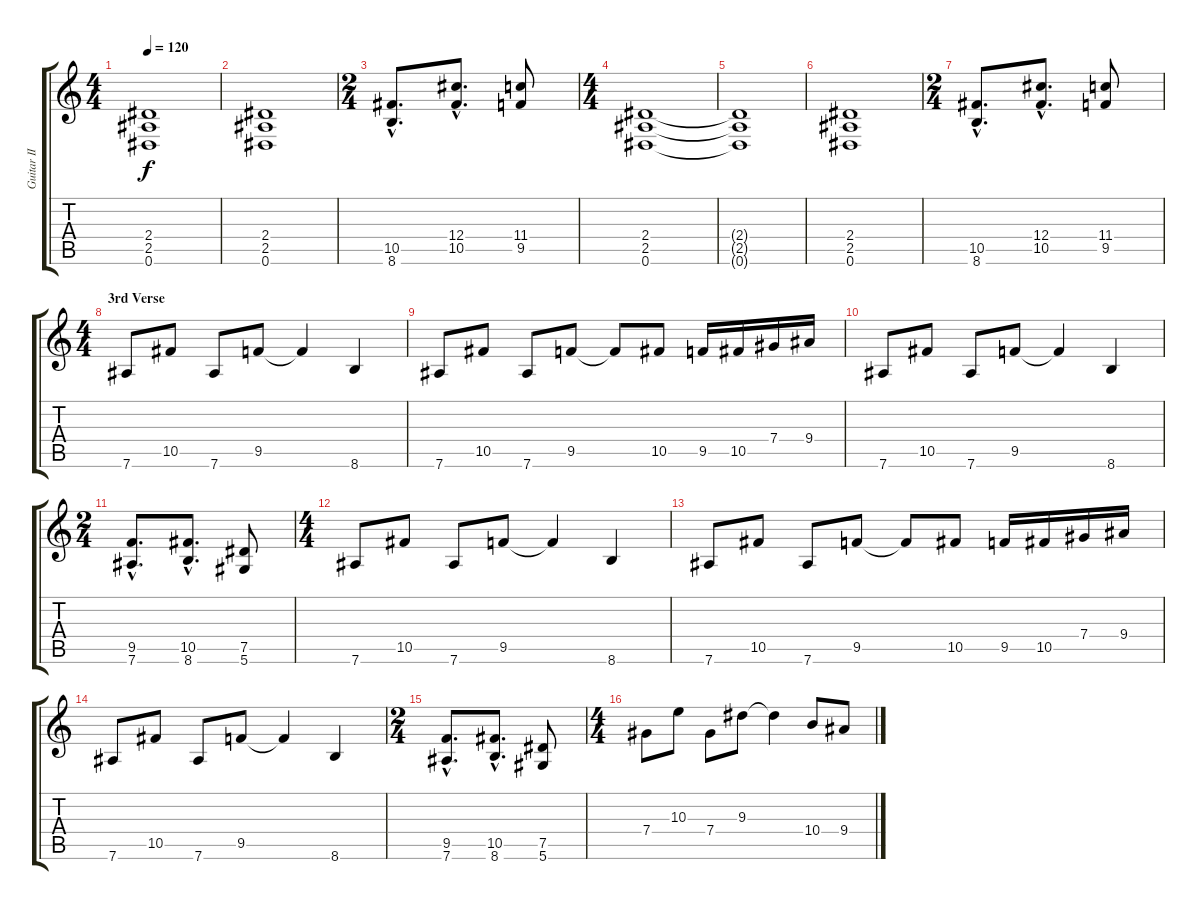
\track ("Guitar II" "Guitar II") {instrument distortionguitar}
\staff {score tabs}
\tuning (Eb4 Bb3 Gb3 Db3 Ab2 Eb2) {hide}
\ts (4 4)
\tempo 120
\clef g2
\ks c
(2.4{t} 2.5{t} 0.6{t}).1{dy f} |
(2.4 2.5 0.6).1 |
\ts (2 4)
(10.5{hac} 8.6{hac}).8{d} (12.4{hac} 10.5{hac}).8{d} (11.4 9.5).8 |
\ts (4 4)
(2.4 2.5 0.6).1 |
(2.4{t} 2.5{t} 0.6{t}).1 |
(2.4 2.5 0.6).1 |
\ts (2 4)
(10.5{hac} 8.6{hac}).8{d} (12.4{hac} 10.5{hac}).8{d} (11.4 9.5).8 |
\ts (4 4)
\section ("" "3rd Verse")
7.6.8 10.5.8 7.6.8 9.5.8 9.5{t}.4 8.6.4 |
7.6.8 10.5.8 7.6.8 9.5.8 9.5{t}.8 10.5.8 9.5.16 10.5.16 7.4.16 9.4.16 |
7.6.8 10.5.8 7.6.8 9.5.8 9.5{t}.4 8.6.4 |
\ts (2 4)
(9.5{hac} 7.6{hac}).8{d} (10.5{hac} 8.6{hac}).8{d} (7.5 5.6).8 |
\ts (4 4)
7.6.8 10.5.8 7.6.8 9.5.8 9.5{t}.4 8.6.4 |
7.6.8 10.5.8 7.6.8 9.5.8 9.5{t}.8 10.5.8 9.5.16 10.5.16 7.4.16 9.4.16 |
7.6.8 10.5.8 7.6.8 9.5.8 9.5{t}.4 8.6.4 |
\ts (2 4)
(9.5{hac} 7.6{hac}).8{d} (10.5{hac} 8.6{hac}).8{d} (7.5 5.6).8 |
\ts (4 4)
7.4.8 10.3.8 7.4.8 9.3.8 9.3{t}.4 10.4.8 9.4.8
